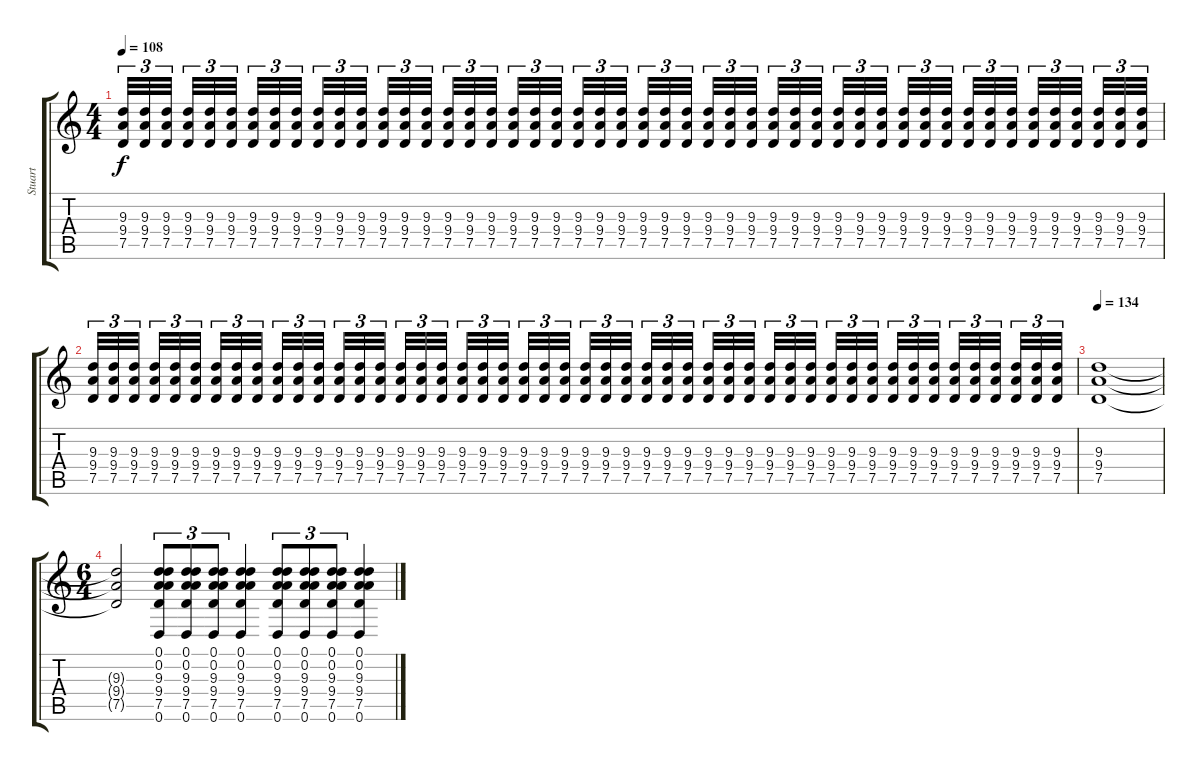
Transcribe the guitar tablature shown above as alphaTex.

\track ("Stuart" "Stuart") {instrument distortionguitar}
\staff {score tabs}
\tuning (D4 A3 F3 C3 G2 D2) {hide}
\ts (4 4)
\tempo 108
\clef g2
\ks c
(9.3 9.4 7.5).32{tu (3 2) dy f} (9.3 9.4 7.5).32{tu (3 2)} (9.3 9.4 7.5).32{tu (3 2)} (9.3 9.4 7.5).32{tu (3 2)} (9.3 9.4 7.5).32{tu (3 2)} (9.3 9.4 7.5).32{tu (3 2)} (9.3 9.4 7.5).32{tu (3 2)} (9.3 9.4 7.5).32{tu (3 2)} (9.3 9.4 7.5).32{tu (3 2)} (9.3 9.4 7.5).32{tu (3 2)} (9.3 9.4 7.5).32{tu (3 2)} (9.3 9.4 7.5).32{tu (3 2)} (9.3 9.4 7.5).32{tu (3 2)} (9.3 9.4 7.5).32{tu (3 2)} (9.3 9.4 7.5).32{tu (3 2)} (9.3 9.4 7.5).32{tu (3 2)} (9.3 9.4 7.5).32{tu (3 2)} (9.3 9.4 7.5).32{tu (3 2)} (9.3 9.4 7.5).32{tu (3 2)} (9.3 9.4 7.5).32{tu (3 2)} (9.3 9.4 7.5).32{tu (3 2)} (9.3 9.4 7.5).32{tu (3 2)} (9.3 9.4 7.5).32{tu (3 2)} (9.3 9.4 7.5).32{tu (3 2)} (9.3 9.4 7.5).32{tu (3 2)} (9.3 9.4 7.5).32{tu (3 2)} (9.3 9.4 7.5).32{tu (3 2)} (9.3 9.4 7.5).32{tu (3 2)} (9.3 9.4 7.5).32{tu (3 2)} (9.3 9.4 7.5).32{tu (3 2)} (9.3 9.4 7.5).32{tu (3 2)} (9.3 9.4 7.5).32{tu (3 2)} (9.3 9.4 7.5).32{tu (3 2)} (9.3 9.4 7.5).32{tu (3 2)} (9.3 9.4 7.5).32{tu (3 2)} (9.3 9.4 7.5).32{tu (3 2)} (9.3 9.4 7.5).32{tu (3 2)} (9.3 9.4 7.5).32{tu (3 2)} (9.3 9.4 7.5).32{tu (3 2)} (9.3 9.4 7.5).32{tu (3 2)} (9.3 9.4 7.5).32{tu (3 2)} (9.3 9.4 7.5).32{tu (3 2)} (9.3 9.4 7.5).32{tu (3 2)} (9.3 9.4 7.5).32{tu (3 2)} (9.3 9.4 7.5).32{tu (3 2)} (9.3 9.4 7.5).32{tu (3 2)} (9.3 9.4 7.5).32{tu (3 2)} (9.3 9.4 7.5).32{tu (3 2)} |
(9.3 9.4 7.5).32{tu (3 2)} (9.3 9.4 7.5).32{tu (3 2)} (9.3 9.4 7.5).32{tu (3 2)} (9.3 9.4 7.5).32{tu (3 2)} (9.3 9.4 7.5).32{tu (3 2)} (9.3 9.4 7.5).32{tu (3 2)} (9.3 9.4 7.5).32{tu (3 2)} (9.3 9.4 7.5).32{tu (3 2)} (9.3 9.4 7.5).32{tu (3 2)} (9.3 9.4 7.5).32{tu (3 2)} (9.3 9.4 7.5).32{tu (3 2)} (9.3 9.4 7.5).32{tu (3 2)} (9.3 9.4 7.5).32{tu (3 2)} (9.3 9.4 7.5).32{tu (3 2)} (9.3 9.4 7.5).32{tu (3 2)} (9.3 9.4 7.5).32{tu (3 2)} (9.3 9.4 7.5).32{tu (3 2)} (9.3 9.4 7.5).32{tu (3 2)} (9.3 9.4 7.5).32{tu (3 2)} (9.3 9.4 7.5).32{tu (3 2)} (9.3 9.4 7.5).32{tu (3 2)} (9.3 9.4 7.5).32{tu (3 2)} (9.3 9.4 7.5).32{tu (3 2)} (9.3 9.4 7.5).32{tu (3 2)} (9.3 9.4 7.5).32{tu (3 2)} (9.3 9.4 7.5).32{tu (3 2)} (9.3 9.4 7.5).32{tu (3 2)} (9.3 9.4 7.5).32{tu (3 2)} (9.3 9.4 7.5).32{tu (3 2)} (9.3 9.4 7.5).32{tu (3 2)} (9.3 9.4 7.5).32{tu (3 2)} (9.3 9.4 7.5).32{tu (3 2)} (9.3 9.4 7.5).32{tu (3 2)} (9.3 9.4 7.5).32{tu (3 2)} (9.3 9.4 7.5).32{tu (3 2)} (9.3 9.4 7.5).32{tu (3 2)} (9.3 9.4 7.5).32{tu (3 2)} (9.3 9.4 7.5).32{tu (3 2)} (9.3 9.4 7.5).32{tu (3 2)} (9.3 9.4 7.5).32{tu (3 2)} (9.3 9.4 7.5).32{tu (3 2)} (9.3 9.4 7.5).32{tu (3 2)} (9.3 9.4 7.5).32{tu (3 2)} (9.3 9.4 7.5).32{tu (3 2)} (9.3 9.4 7.5).32{tu (3 2)} (9.3 9.4 7.5).32{tu (3 2)} (9.3 9.4 7.5).32{tu (3 2)} (9.3 9.4 7.5).32{tu (3 2)} |
\tempo 134
(9.3 9.4 7.5).1 |
\ts (6 4)
(9.3{t} 9.4{t} 7.5{t}).2 (0.1 0.2 9.3 9.4 7.5 0.6).8{tu (3 2)} (0.1 0.2 9.3 9.4 7.5 0.6).8{tu (3 2)} (0.1 0.2 9.3 9.4 7.5 0.6).8{tu (3 2)} (0.1 0.2 9.3 9.4 7.5 0.6).4 (0.1 0.2 9.3 9.4 7.5 0.6).8{tu (3 2)} (0.1 0.2 9.3 9.4 7.5 0.6).8{tu (3 2)} (0.1 0.2 9.3 9.4 7.5 0.6).8{tu (3 2)} (0.1 0.2 9.3 9.4 7.5 0.6).4
